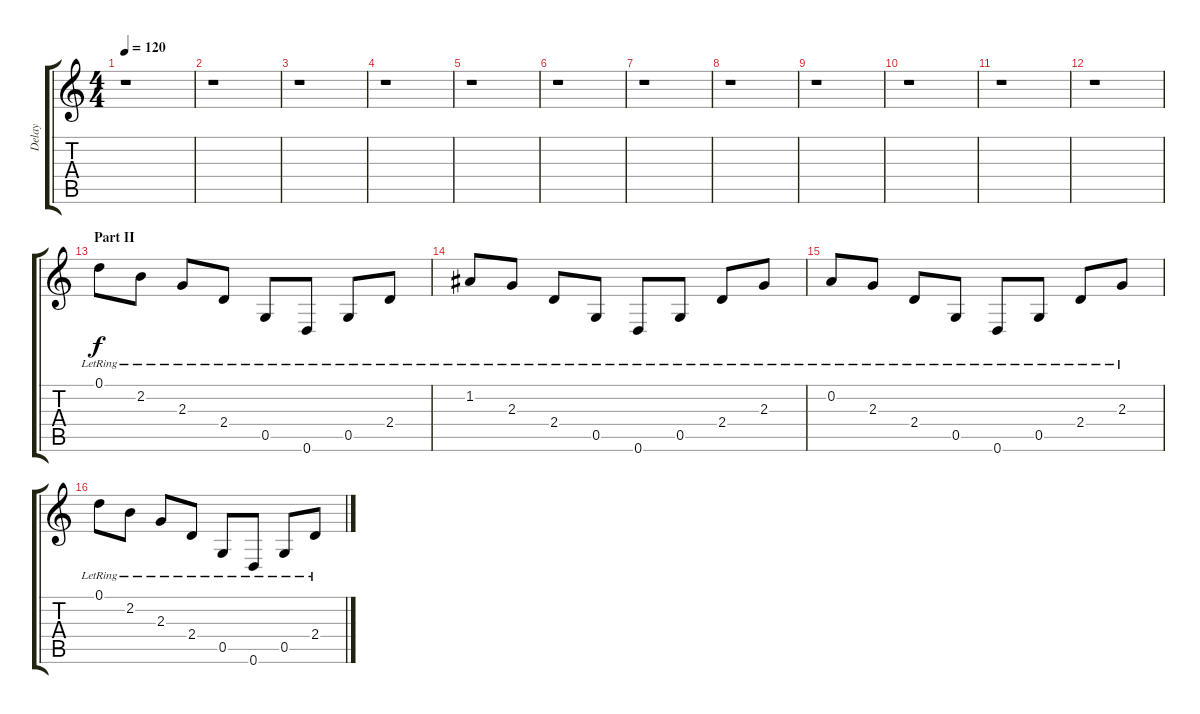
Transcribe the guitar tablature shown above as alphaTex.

\track ("Delay" "Delay") {instrument distortionguitar}
\staff {score tabs}
\tuning (D4 A3 F3 C3 G2 D2) {hide}
\ts (4 4)
\tempo 120
\clef g2
\ks c
r.1{dy f} |
r.1 |
r.1 |
r.1 |
r.1 |
r.1 |
r.1 |
r.1 |
r.1 |
r.1 |
r.1 |
r.1 |
\section ("" "Part II")
0.1{lr}.8{volume 13 instrument electricguitarclean} 2.2{lr}.8 2.3{lr}.8 2.4{lr}.8 0.5{lr}.8 0.6{lr}.8 0.5{lr}.8 2.4{lr}.8 |
1.2{lr}.8 2.3{lr}.8 2.4{lr}.8 0.5{lr}.8 0.6{lr}.8 0.5{lr}.8 2.4{lr}.8 2.3{lr}.8 |
0.2{lr}.8 2.3{lr}.8 2.4{lr}.8 0.5{lr}.8 0.6{lr}.8 0.5{lr}.8 2.4{lr}.8 2.3{lr}.8 |
0.1{lr}.8 2.2{lr}.8 2.3{lr}.8 2.4{lr}.8 0.5{lr}.8 0.6{lr}.8 0.5{lr}.8 2.4{lr}.8
